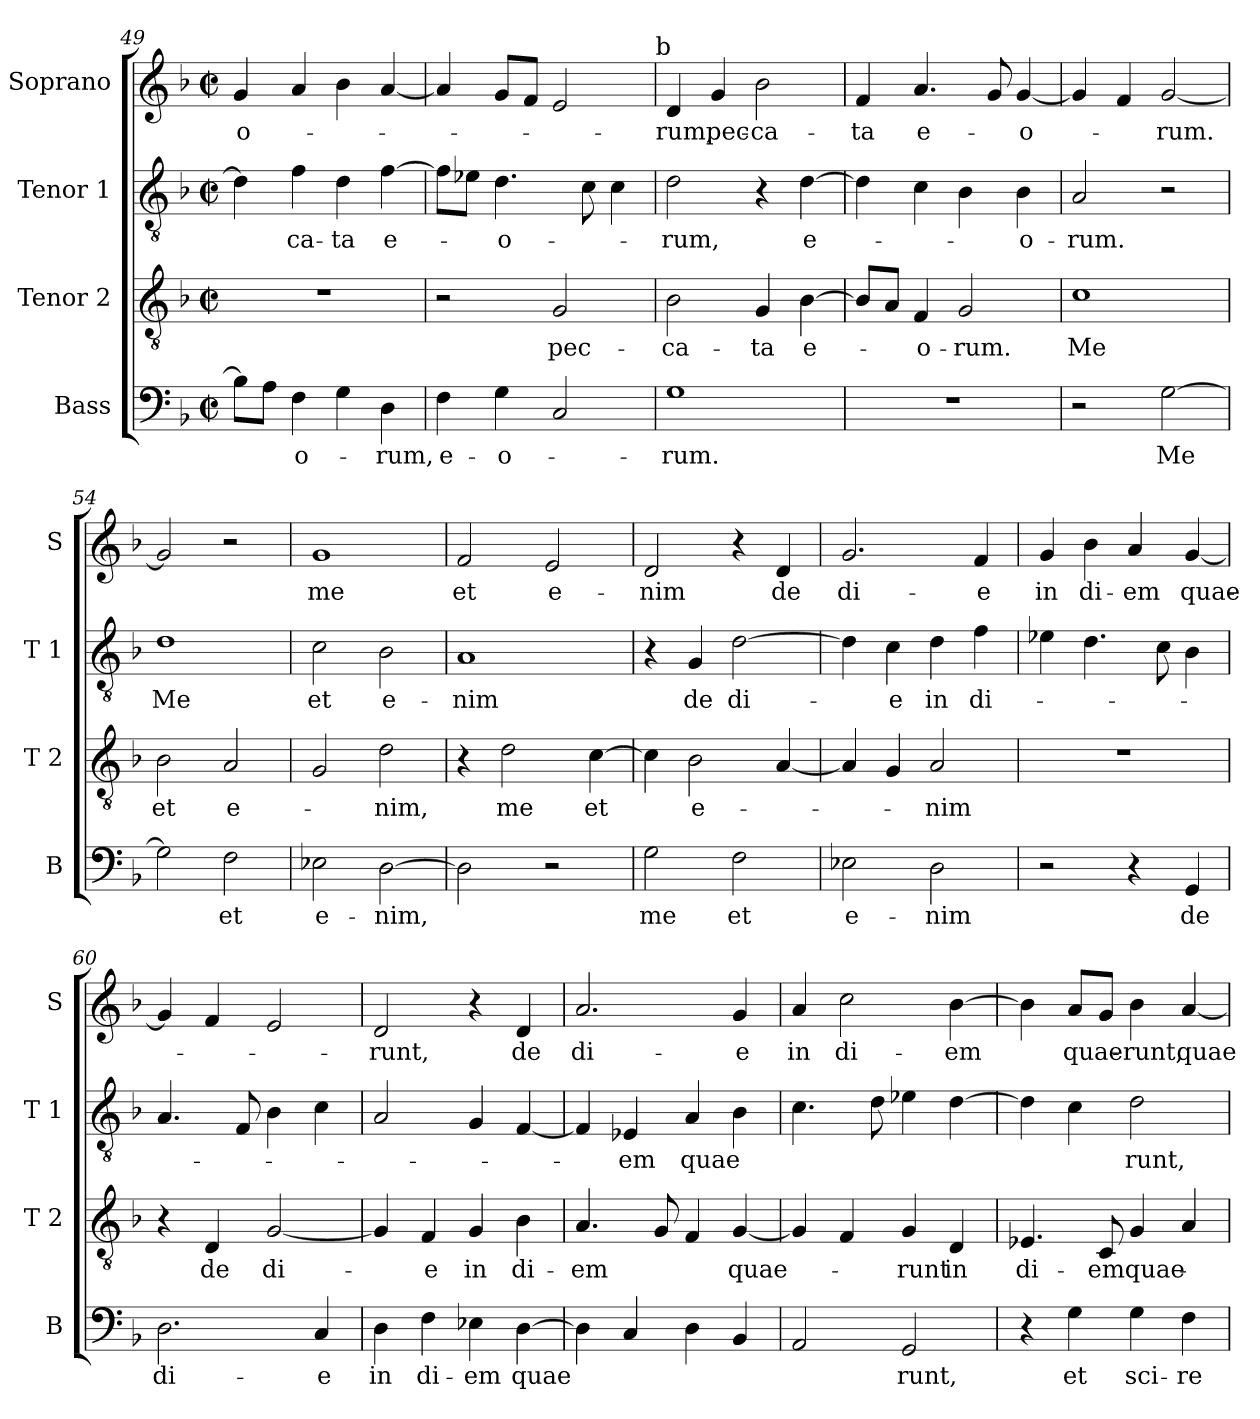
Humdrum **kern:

**kern	**text	**kern	**text	**kern	**text	**kern	**text
*part4	*part4	*part3	*part3	*part2	*part2	*part1	*part1
*staff4	*staff4	*staff3	*staff3	*staff2	*staff2	*staff1	*staff1
*I"Bass	*	*I"Tenor 2	*	*I"Tenor 1	*	*I"Soprano	*
*I'B	*	*I'T 2	*	*I'T 1	*	*I'S	*
!!LO:LB:g=z
*clefF4	*	*clefGv2	*	*clefGv2	*	*clefG2	*
*k[b-]	*	*k[b-]	*	*k[b-]	*	*k[b-]	*
*F:	*	*F:	*	*F:	*	*F:	*
*M2/2	*	*M2/2	*	*M2/2	*	*M2/2	*
*met(c|)	*	*met(c|)	*	*met(c|)	*	*met(c|)	*
=49	=49	=49	=49	=49	=49	=49	=49
8B-\L]	.	1r	.	4d\]	.	4g/	-o-
8A\J	.	.	.	.	.	.	.
4F\	-o-	.	.	4f\	-ca-	4a/	.
4G\	.	.	.	4d\	-ta	4b-\	.
4D\	-rum,	.	.	[4f\	e-	[4a/	.
=50	=50	=50	=50	=50	=50	=50	=50
4F\	e-	2r	.	8f\L]	.	4a/]	.
.	.	.	.	8e-X\J	.	.	.
4G\	-o-	.	.	4.d\	-o-	8g/L	.
.	.	.	.	.	.	8f/J	.
2C/	.	2G/	pec-	.	.	2e/	.
.	.	.	.	8c\	.	.	.
.	.	.	.	4c\	.	.	.
!	!	!	!	!	!	!LO:TX:a:t=b	!
=51	=51	=51	=51	=51	=51	=51	=51
1G	-rum.	2B-\	-ca-	2d\	-rum,	4d/	-rum,
.	.	.	.	.	.	4g/	pec-
.	.	4G/	-ta	4r	.	2b-\	-ca-
.	.	[4B-\	e-	[4d\	e-	.	.
=52	=52	=52	=52	=52	=52	=52	=52
1r	.	8B-/L]	.	4d\]	.	4f/	-ta
.	.	8A/J	.	.	.	.	.
.	.	4F/	-o-	4c\	.	4.a/	e-
.	.	2G/	-rum.	4B-\	.	.	.
.	.	.	.	.	.	8g/	.
.	.	.	.	4B-\	-o-	[4g/	-o-
=53	=53	=53	=53	=53	=53	=53	=53
2r	.	1c	Me	2A/	-rum.	4g/]	.
.	.	.	.	.	.	4f/	.
[2G\	Me	.	.	2r	.	[2g/	-rum.
=54	=54	=54	=54	=54	=54	=54	=54
2G\]	.	2B-\	et	1d	Me	2g/]	.
2F\	et	2A/	e-	.	.	2r	.
!!LO:PB:g=z
=55	=55	=55	=55	=55	=55	=55	=55
2E-X\	e-	2G/	.	2c\	et	1g	me
[2D\	-nim,	2d\	-nim,	2B-\	e-	.	.
=56	=56	=56	=56	=56	=56	=56	=56
2D\]	.	4r	.	1A	-nim	2f/	et
.	.	2d\	me	.	.	.	.
2r	.	.	.	.	.	2e/	e-
.	.	[4c\	et	.	.	.	.
=57	=57	=57	=57	=57	=57	=57	=57
2G\	me	4c\]	.	4r	.	2d/	-nim
.	.	2B-\	e-	4G/	de	.	.
2F\	et	.	.	[2d\	di-	4r	.
.	.	[4A/	.	.	.	4d/	de
=58	=58	=58	=58	=58	=58	=58	=58
2E-X\	e-	4A/]	.	4d\]	.	2.g/	di-
.	.	4G/	.	4c\	-e	.	.
2D\	-nim	2A/	-nim	4d\	in	.	.
.	.	.	.	4f\	di-	4f/	-e
=59	=59	=59	=59	=59	=59	=59	=59
2r	.	1r	.	4e-X\	.	4g/	in
.	.	.	.	4.d\	.	4b-\	di-
4r	.	.	.	.	.	4a/	-em
.	.	.	.	8c\	.	.	.
4GG/	de	.	.	4B-\	.	[4g/	quae-
=60	=60	=60	=60	=60	=60	=60	=60
2.D\	di-	4r	.	4.A/	.	4g/]	.
.	.	4D/	de	.	.	4f/	.
.	.	.	.	8F/	.	.	.
.	.	[2G/	di-	4B-\	.	2e/	.
4C/	-e	.	.	4c\	.	.	.
!!LO:LB:g=z
=61	=61	=61	=61	=61	=61	=61	=61
4D\	in	4G/]	.	2A/	.	2d/	-runt,
4F\	di-	4F/	-e	.	.	.	.
4E-X\	-em	4G/	in	4G/	.	4r	.
[4D\	quae	4B-\	di-	[4F/	.	4d/	de
=62	=62	=62	=62	=62	=62	=62	=62
4D\]	.	4.A/	-em	4F/]	.	2.a/	di-
4C/	.	.	.	4E-X/	-em	.	.
.	.	8G/	.	.	.	.	.
4D\	.	4F/	.	4A/	quae	.	.
4BB-/	.	[4G/	quae-	4B-\	.	4g/	-e
=63	=63	=63	=63	=63	=63	=63	=63
2AA/	.	4G/]	.	4.c\	.	4a/	in
.	.	4F/	.	.	.	2cc\	di-
.	.	.	.	8d\	.	.	.
2GG/	runt,	4G/	-runt	4e-X\	.	.	.
.	.	4D/	in	[4d\	.	[4b-\	-em
=64	=64	=64	=64	=64	=64	=64	=64
4r	.	4.E-X/	di-	4d\]	.	4b-\]	.
4G\	et	.	.	4c\	.	8a/L	quae-
.	.	8C/	-em	.	.	8g/J	.
4G\	sci-	4G/	quae-	2d\	runt,	4b-\	-runt,
4F\	-re	4A/	.	.	.	[4a/	quae-
=	=	=	=	=	=	=	=
*-	*-	*-	*-	*-	*-	*-	*-
